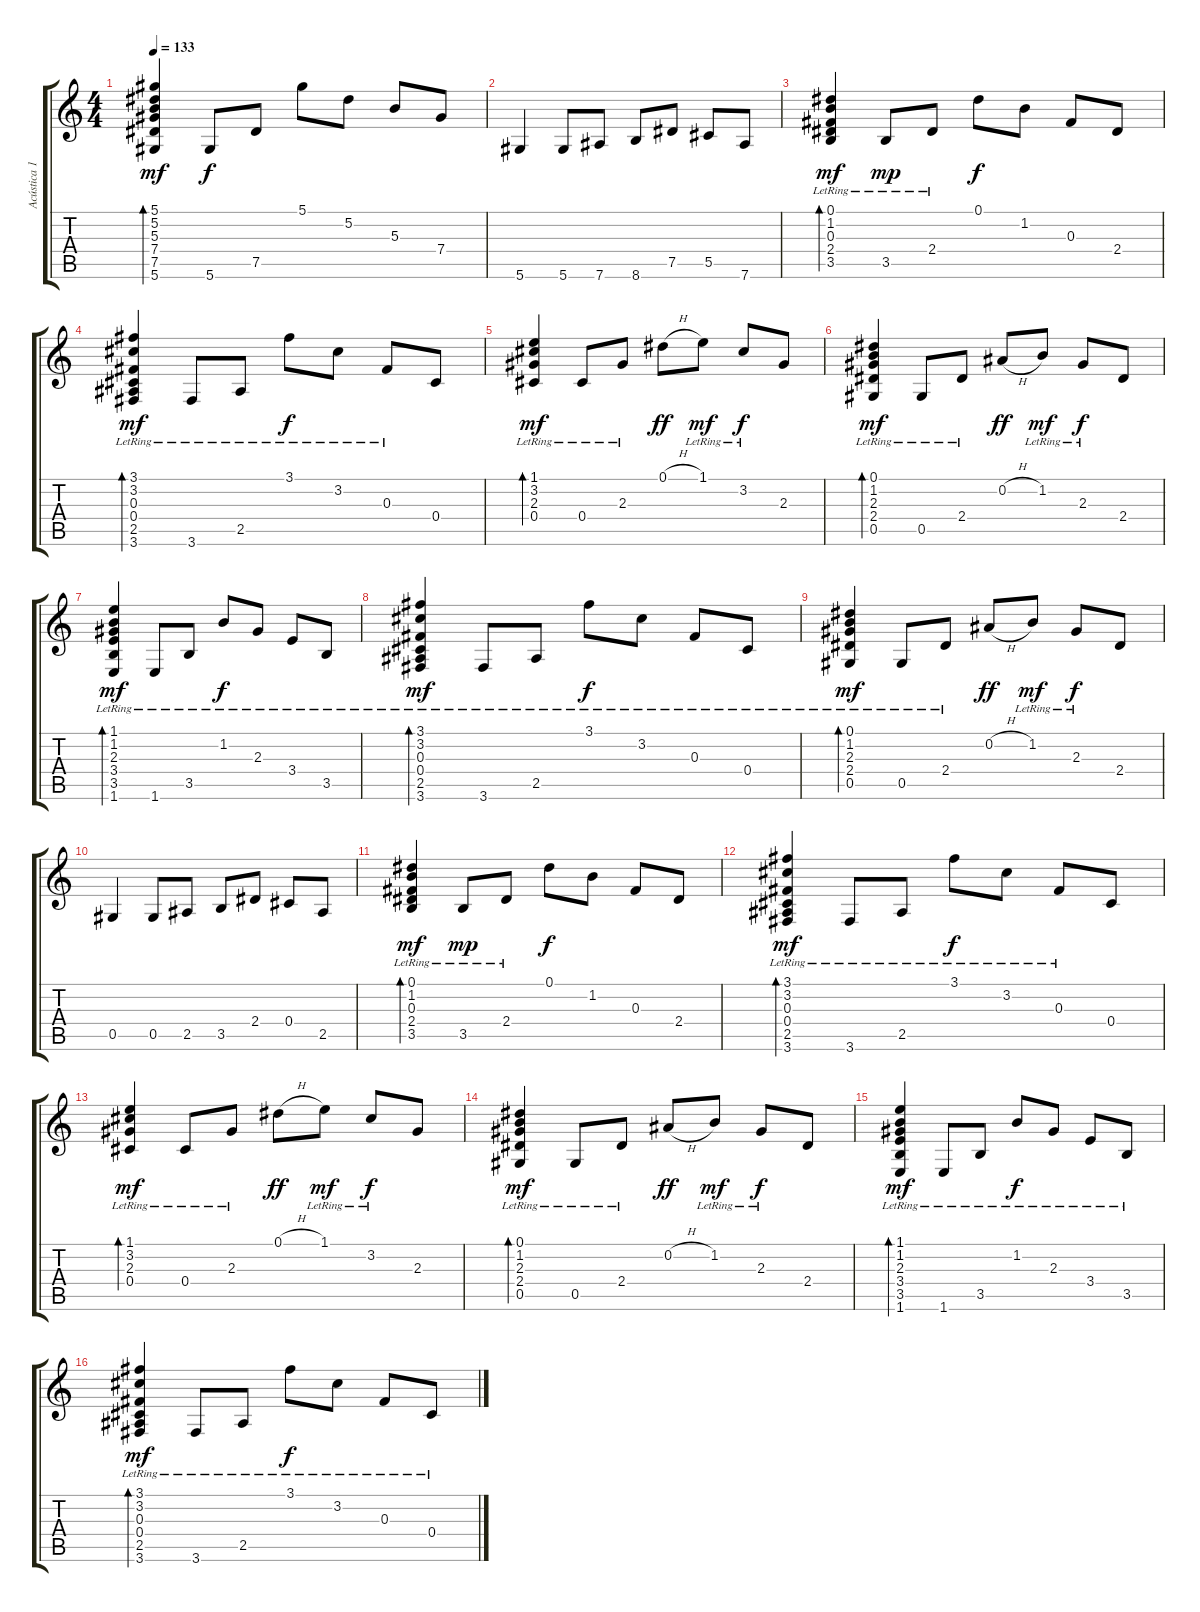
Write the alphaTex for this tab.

\track ("Acústica 1" "Acústica 1") {instrument acousticguitarsteel}
\staff {score tabs}
\tuning (Eb4 Bb3 Gb3 Db3 Ab2 Eb2) {hide}
\ts (4 4)
\tempo 133
\clef g2
\ks c
(5.1 5.2 5.3 7.4 7.5 5.6).4{bd 60 dy mf} 5.6.8{dy f} 7.5.8 5.1.8 5.2.8 5.3.8 7.4.8 |
5.6.4 5.6.8 7.6.8 8.6.8 7.5.8 5.5.8 7.6.8 |
(0.1{lr} 1.2{lr} 0.3{lr} 2.4{lr} 3.5{lr}).4{bd 60 dy mf} 3.5{lr}.8{dy mp} 2.4{lr}.8 0.1.8{dy f} 1.2.8 0.3.8 2.4.8 |
(3.1{lr} 3.2{lr} 0.3{lr} 0.4{lr} 2.5 3.6).4{bd 60 dy mf} 3.6{lr}.8 2.5{lr}.8 3.1{lr}.8{dy f} 3.2{lr}.8 0.3{lr}.8 0.4.8 |
(1.1{lr} 3.2{lr} 2.3{lr} 0.4{lr}).4{bd 60 dy mf} 0.4{lr}.8 2.3{lr}.8 0.1{h}.8{dy ff} 1.1{lr}.8{dy mf} 3.2{lr}.8{dy f} 2.3.8 |
(0.1{lr} 1.2{lr} 2.3{lr} 2.4{lr} 0.5{lr}).4{bd 60 dy mf} 0.5{lr}.8 2.4{lr}.8 0.2{h}.8{dy ff} 1.2{lr}.8{dy mf} 2.3{lr}.8{dy f} 2.4.8 |
(1.1{lr} 1.2{lr} 2.3{lr} 3.4{lr} 3.5{lr} 1.6{lr}).4{bd 60 dy mf} 1.6{lr}.8 3.5{lr}.8 1.2{lr}.8{dy f} 2.3{lr}.8 3.4{lr}.8 3.5{lr}.8 |
(3.1{lr} 3.2{lr} 0.3{lr} 0.4{lr} 2.5{lr} 3.6{lr}).4{bd 60 dy mf} 3.6{lr}.8 2.5{lr}.8 3.1{lr}.8{dy f} 3.2{lr}.8 0.3{lr}.8 0.4{lr}.8 |
(0.1{lr} 1.2{lr} 2.3{lr} 2.4{lr} 0.5{lr}).4{bd 60 dy mf} 0.5{lr}.8 2.4{lr}.8 0.2{h}.8{dy ff} 1.2{lr}.8{dy mf} 2.3{lr}.8{dy f} 2.4.8 |
0.5.4 0.5.8 2.5.8 3.5.8 2.4.8 0.4.8 2.5.8 |
(0.1{lr} 1.2{lr} 0.3{lr} 2.4{lr} 3.5{lr}).4{bd 60 dy mf} 3.5{lr}.8{dy mp} 2.4{lr}.8 0.1.8{dy f} 1.2.8 0.3.8 2.4.8 |
(3.1{lr} 3.2{lr} 0.3{lr} 0.4{lr} 2.5 3.6).4{bd 60 dy mf} 3.6{lr}.8 2.5{lr}.8 3.1{lr}.8{dy f} 3.2{lr}.8 0.3{lr}.8 0.4.8 |
(1.1{lr} 3.2{lr} 2.3{lr} 0.4{lr}).4{bd 60 dy mf} 0.4{lr}.8 2.3{lr}.8 0.1{h}.8{dy ff} 1.1{lr}.8{dy mf} 3.2{lr}.8{dy f} 2.3.8 |
(0.1{lr} 1.2{lr} 2.3{lr} 2.4{lr} 0.5{lr}).4{bd 60 dy mf} 0.5{lr}.8 2.4{lr}.8 0.2{h}.8{dy ff} 1.2{lr}.8{dy mf} 2.3{lr}.8{dy f} 2.4.8 |
(1.1{lr} 1.2{lr} 2.3{lr} 3.4{lr} 3.5{lr} 1.6{lr}).4{bd 60 dy mf} 1.6{lr}.8 3.5{lr}.8 1.2{lr}.8{dy f} 2.3{lr}.8 3.4{lr}.8 3.5{lr}.8 |
(3.1{lr} 3.2{lr} 0.3{lr} 0.4{lr} 2.5{lr} 3.6{lr}).4{bd 60 dy mf} 3.6{lr}.8 2.5{lr}.8 3.1{lr}.8{dy f} 3.2{lr}.8 0.3{lr}.8 0.4{lr}.8
